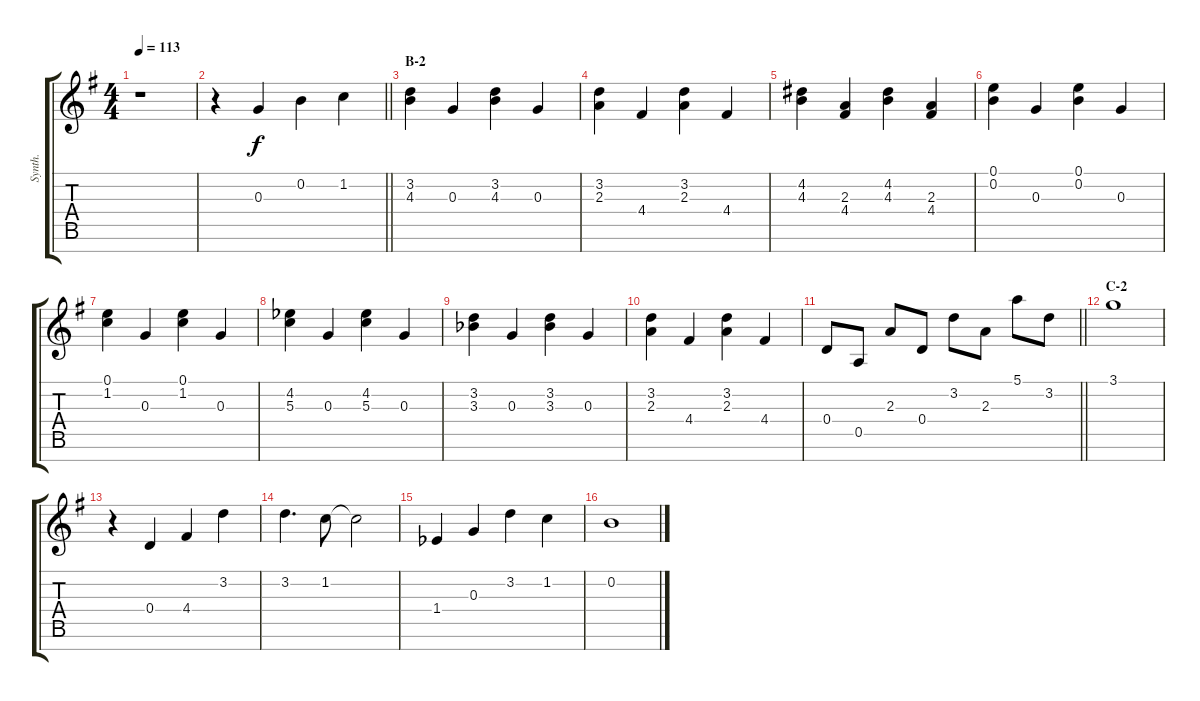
\track ("Synth." "Synth.") {instrument flute}
\staff {score tabs}
\tuning (E5 B4 G4 D4 A3 E3 B2) {hide}
\ts (4 4)
\tempo 113
\clef g2
\ks g
r.1{dy f} |
\barLineRight lightlight
r.4 0.3.4 0.2.4 1.2.4 |
\section ("" "B-2")
(3.2 4.3).4 0.3.4 (3.2 4.3).4 0.3.4 |
(3.2 2.3).4 4.4.4 (3.2 2.3).4 4.4.4 |
(4.2 4.3).4 (2.3 4.4).4 (4.2 4.3).4 (2.3 4.4).4 |
(0.1 0.2).4 0.3.4 (0.1 0.2).4 0.3.4 |
(0.1 1.2).4 0.3.4 (0.1 1.2).4 0.3.4 |
(4.2{acc b} 5.3).4 0.3.4 (4.2{acc b} 5.3).4 0.3.4 |
(3.2 3.3{acc b}).4 0.3.4 (3.2 3.3{acc b}).4 0.3.4 |
(3.2 2.3).4 4.4.4 (3.2 2.3).4 4.4.4 |
\barLineRight lightlight
0.4.8 0.5.8 2.3.8 0.4.8 3.2.8 2.3.8 5.1.8 3.2.8 |
\section ("" "C-2")
3.1.1 |
r.4 0.4.4 4.4.4 3.2.4 |
3.2.4{d} 1.2.8 1.2{t}.2 |
1.4{acc b}.4 0.3.4 3.2.4 1.2.4 |
0.2.1
